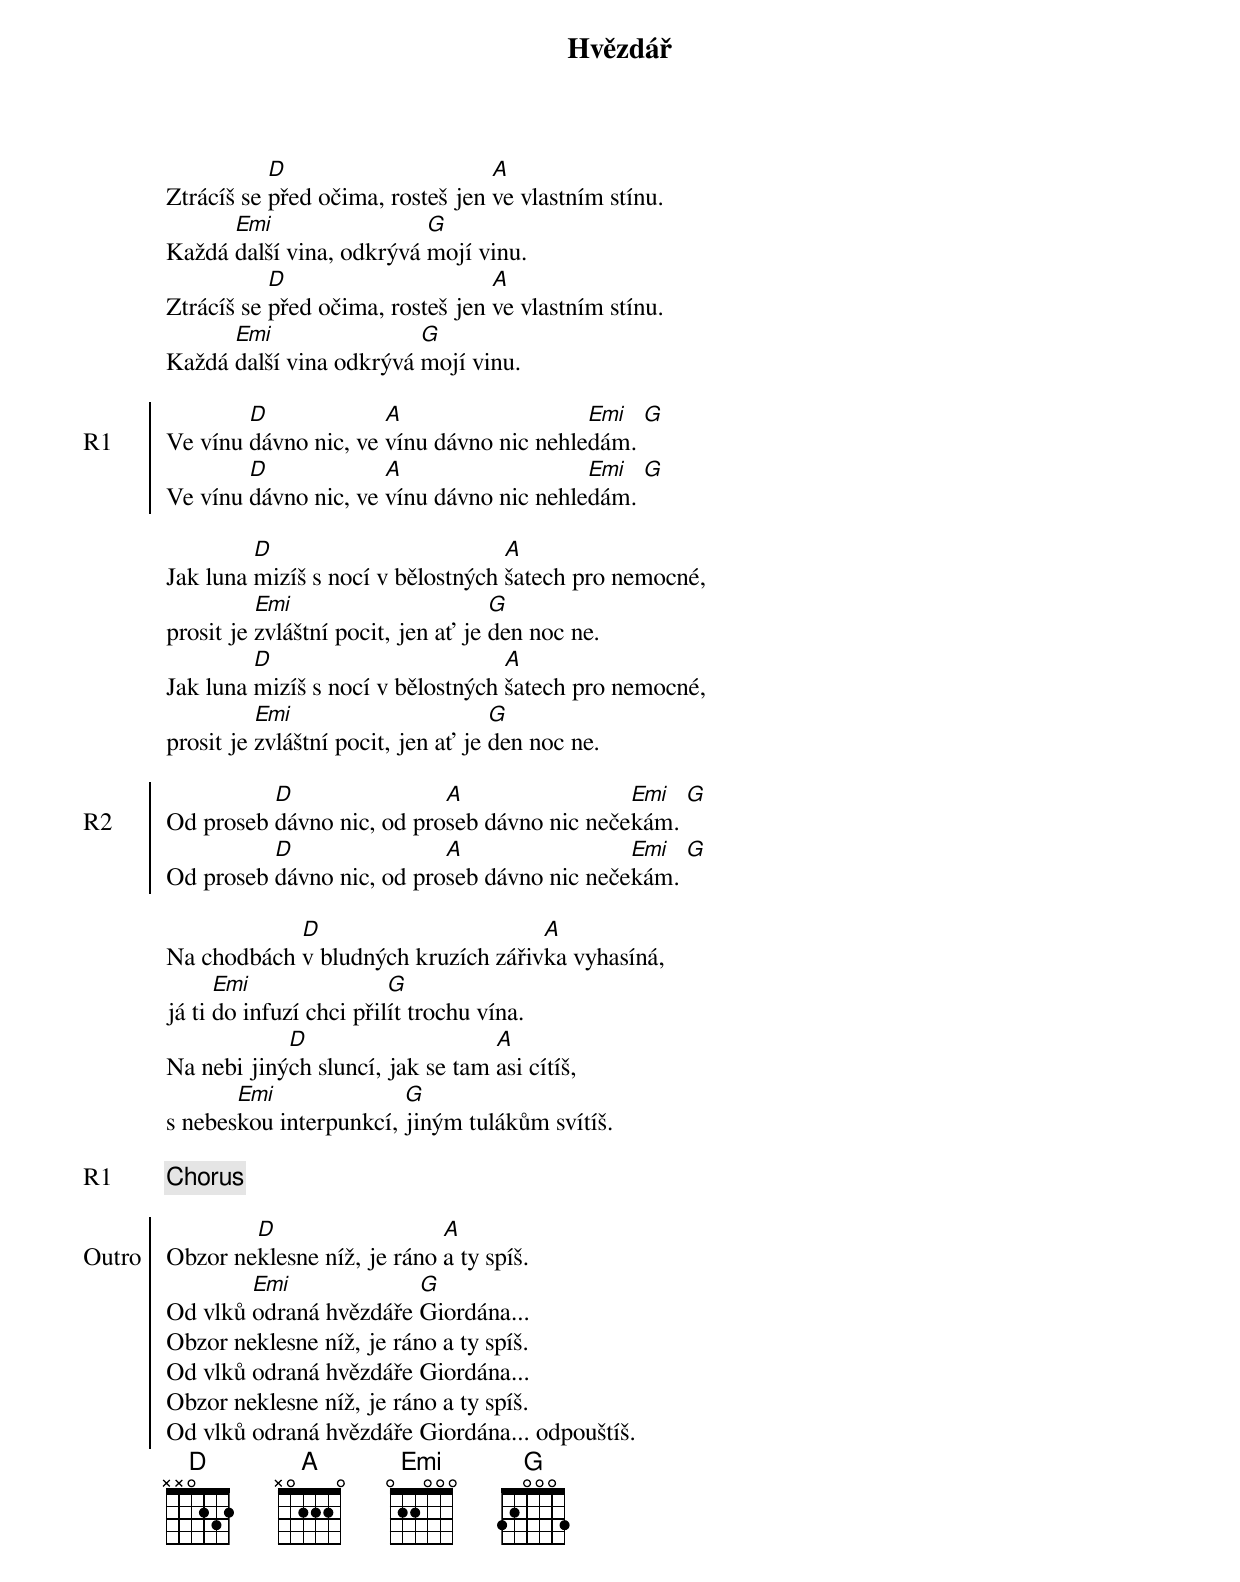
{title: Hvězdář}
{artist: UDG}
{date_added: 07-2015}
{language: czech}
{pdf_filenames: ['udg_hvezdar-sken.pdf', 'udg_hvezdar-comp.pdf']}
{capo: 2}
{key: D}
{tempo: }
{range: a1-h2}
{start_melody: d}
{start_of_verse}
Ztrácíš se [D]před očima, rosteš jen [A]ve vlastním stínu.
Každá [Emi]další vina, odkrývá [G]mojí vinu.
Ztrácíš se [D]před očima, rosteš jen [A]ve vlastním stínu.
Každá [Emi]další vina odkrývá [G]mojí vinu.
{end_of_verse}

{start_of_chorus: R1}
Ve vínu [D]dávno nic, ve [A]vínu dávno nic nehle[Emi]dám. [G]
Ve vínu [D]dávno nic, ve [A]vínu dávno nic nehle[Emi]dám. [G]
{end_of_chorus}

{start_of_verse}
Jak luna [D]mizíš s nocí v bělostných [A]šatech pro nemocné,
prosit je [Emi]zvláštní pocit, jen ať je [G]den noc ne.
Jak luna [D]mizíš s nocí v bělostných [A]šatech pro nemocné,
prosit je [Emi]zvláštní pocit, jen ať je [G]den noc ne.
{end_of_verse}

{start_of_chorus: R2}
Od proseb [D]dávno nic, od pro[A]seb dávno nic neče[Emi]kám. [G]
Od proseb [D]dávno nic, od pro[A]seb dávno nic neče[Emi]kám. [G]
{end_of_chorus}

{start_of_verse}
Na chodbách [D]v bludných kruzích zářiv[A]ka vyhasíná,
já ti [Emi]do infuzí chci přil[G]ít trochu vína.
Na nebi jiný[D]ch sluncí, jak se tam [A]asi cítíš,
s nebes[Emi]kou interpunkcí, [G]jiným tulákům svítíš.
{end_of_verse}

{chorus: R1}

{start_of_chorus: Outro}
Obzor ne[D]klesne níž, je ráno [A]a ty spíš.
Od vlků [Emi]odraná hvězdáře [G]Giordána...
Obzor neklesne níž, je ráno a ty spíš.
Od vlků odraná hvězdáře Giordána...
Obzor neklesne níž, je ráno a ty spíš.
Od vlků odraná hvězdáře Giordána... odpouštíš.
{end_of_chorus}
